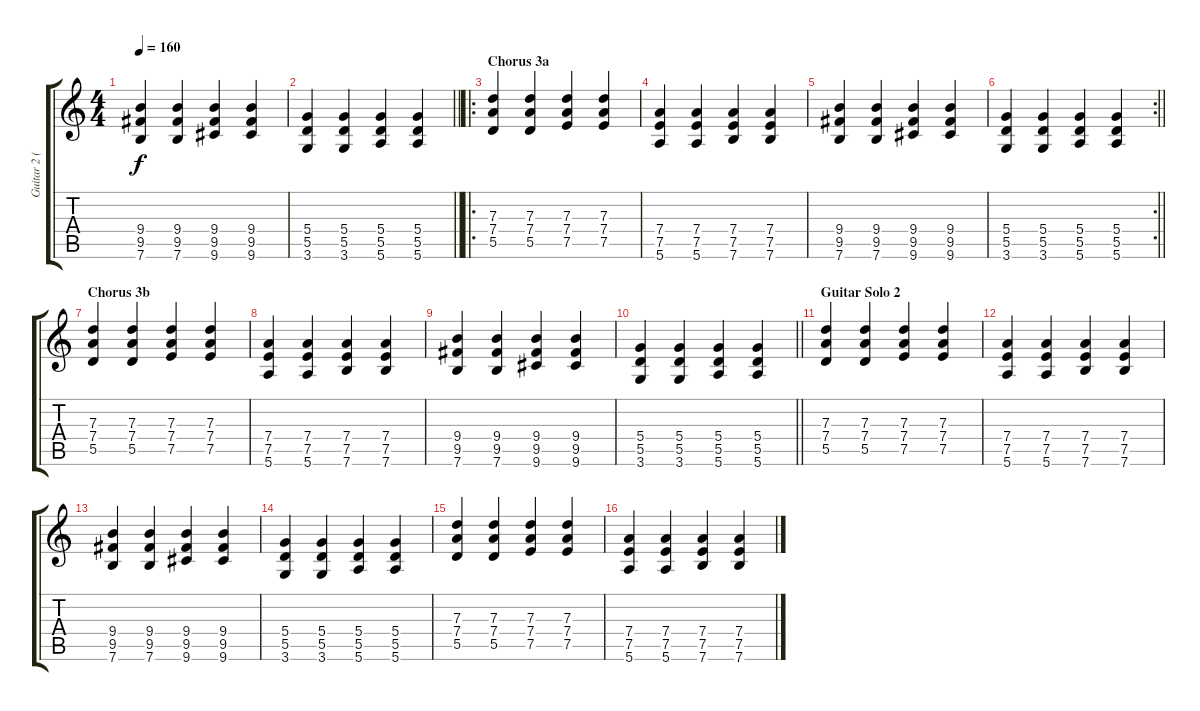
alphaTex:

\track ("Guitar 2 (rhythm) - Lucas Folz" "Guitar 2 (") {instrument overdrivenguitar}
\staff {score tabs}
\tuning (E4 B3 G3 D3 A2 E2) {hide}
\ts (4 4)
\tempo 160
\clef g2
\ks c
(9.4 9.5 7.6).4{dy f} (9.4 9.5 7.6).4 (9.4 9.5 9.6).4 (9.4 9.5 9.6).4 |
\barLineRight lightlight
(5.4 5.5 3.6).4 (5.4 5.5 3.6).4 (5.4 5.5 5.6).4 (5.4 5.5 5.6).4 |
\ro
\section ("" "Chorus 3a")
(7.3 7.4 5.5).4 (7.3 7.4 5.5).4 (7.3 7.4 7.5).4 (7.3 7.4 7.5).4 |
(7.4 7.5 5.6).4 (7.4 7.5 5.6).4 (7.4 7.5 7.6).4 (7.4 7.5 7.6).4 |
(9.4 9.5 7.6).4 (9.4 9.5 7.6).4 (9.4 9.5 9.6).4 (9.4 9.5 9.6).4 |
\rc 2
\barLineRight lightlight
(5.4 5.5 3.6).4 (5.4 5.5 3.6).4 (5.4 5.5 5.6).4 (5.4 5.5 5.6).4 |
\section ("" "Chorus 3b")
(7.3 7.4 5.5).4 (7.3 7.4 5.5).4 (7.3 7.4 7.5).4 (7.3 7.4 7.5).4 |
(7.4 7.5 5.6).4 (7.4 7.5 5.6).4 (7.4 7.5 7.6).4 (7.4 7.5 7.6).4 |
(9.4 9.5 7.6).4 (9.4 9.5 7.6).4 (9.4 9.5 9.6).4 (9.4 9.5 9.6).4 |
\barLineRight lightlight
(5.4 5.5 3.6).4 (5.4 5.5 3.6).4 (5.4 5.5 5.6).4 (5.4 5.5 5.6).4 |
\section ("" "Guitar Solo 2")
(7.3 7.4 5.5).4 (7.3 7.4 5.5).4 (7.3 7.4 7.5).4 (7.3 7.4 7.5).4 |
(7.4 7.5 5.6).4 (7.4 7.5 5.6).4 (7.4 7.5 7.6).4 (7.4 7.5 7.6).4 |
(9.4 9.5 7.6).4 (9.4 9.5 7.6).4 (9.4 9.5 9.6).4 (9.4 9.5 9.6).4 |
(5.4 5.5 3.6).4 (5.4 5.5 3.6).4 (5.4 5.5 5.6).4 (5.4 5.5 5.6).4 |
(7.3 7.4 5.5).4 (7.3 7.4 5.5).4 (7.3 7.4 7.5).4 (7.3 7.4 7.5).4 |
(7.4 7.5 5.6).4 (7.4 7.5 5.6).4 (7.4 7.5 7.6).4 (7.4 7.5 7.6).4
